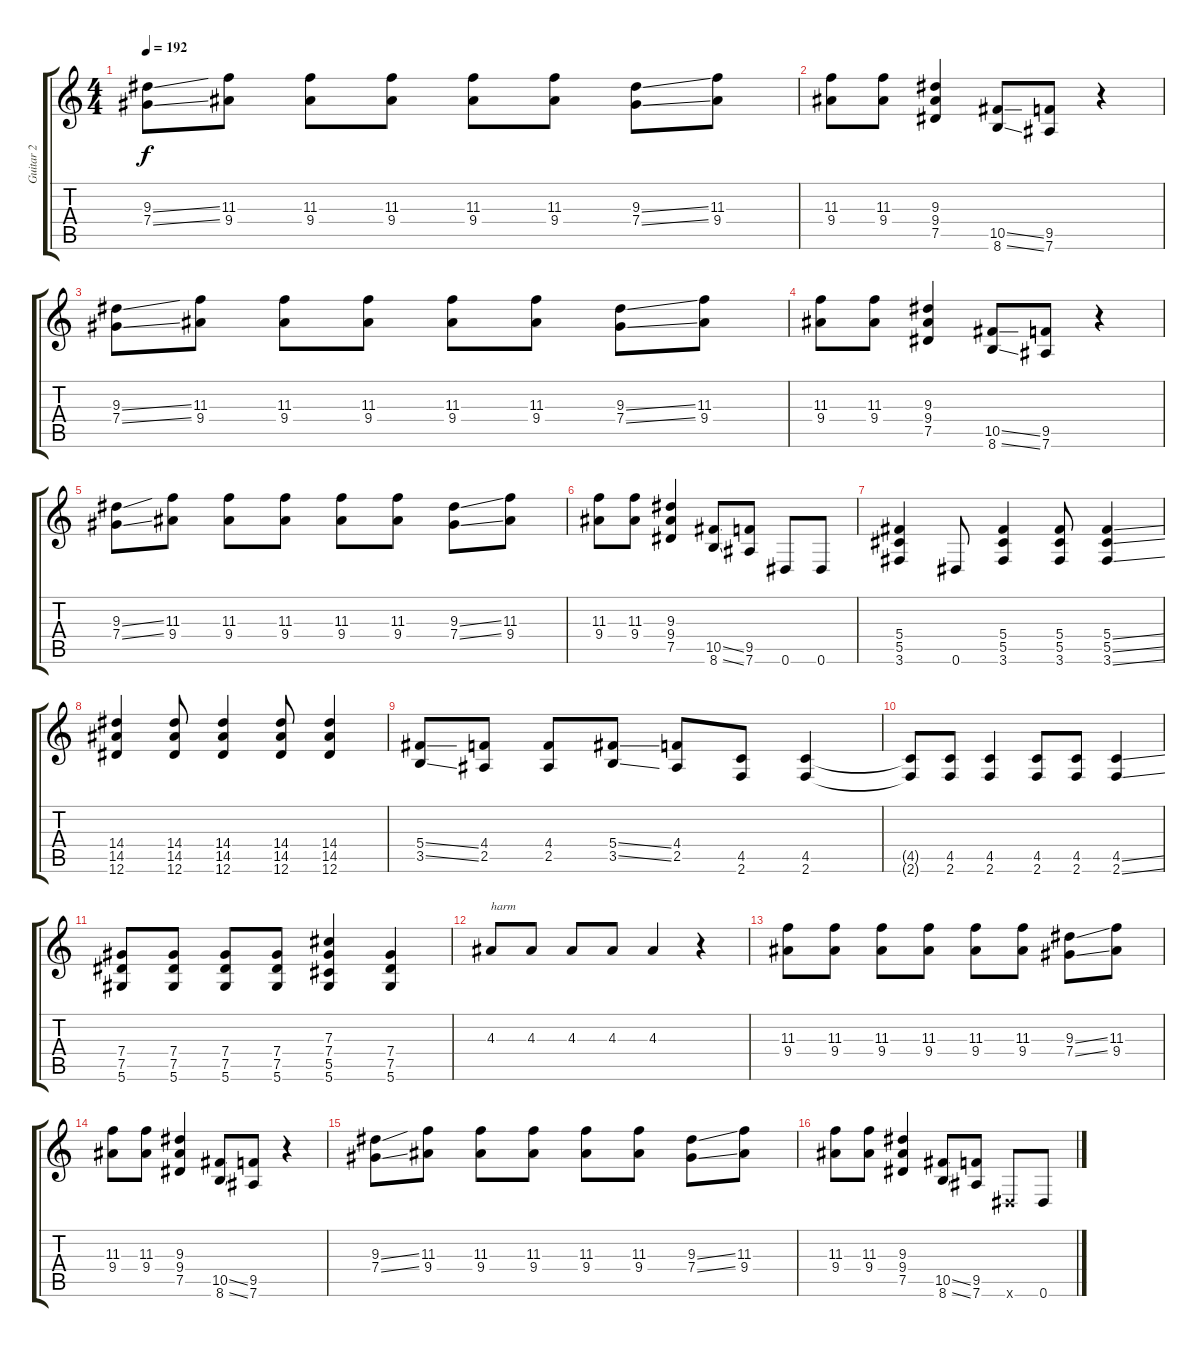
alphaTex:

\track ("Guitar 2" "Guitar 2") {instrument overdrivenguitar}
\staff {score tabs}
\tuning (Eb4 Bb3 Gb3 Db3 Ab2 Eb2) {hide}
\ts (4 4)
\tempo 192
\clef g2
\ks c
(9.3{ss} 7.4{ss}).8{dy f} (11.3 9.4).8 (11.3 9.4).8 (11.3 9.4).8 (11.3 9.4).8 (11.3 9.4).8 (9.3{ss} 7.4{ss}).8 (11.3 9.4).8 |
(11.3 9.4).8 (11.3 9.4).8 (9.3 9.4 7.5).4 (10.5{ss} 8.6{ss}).8 (9.5 7.6).8 r.4 |
(9.3{ss} 7.4{ss}).8 (11.3 9.4).8 (11.3 9.4).8 (11.3 9.4).8 (11.3 9.4).8 (11.3 9.4).8 (9.3{ss} 7.4{ss}).8 (11.3 9.4).8 |
(11.3 9.4).8 (11.3 9.4).8 (9.3 9.4 7.5).4 (10.5{ss} 8.6{ss}).8 (9.5 7.6).8 r.4 |
(9.3{ss} 7.4{ss}).8 (11.3 9.4).8 (11.3 9.4).8 (11.3 9.4).8 (11.3 9.4).8 (11.3 9.4).8 (9.3{ss} 7.4{ss}).8 (11.3 9.4).8 |
(11.3 9.4).8 (11.3 9.4).8 (9.3 9.4 7.5).4 (10.5{ss} 8.6{ss}).8 (9.5 7.6).8 0.6.8 0.6.8 |
(5.4 5.5 3.6).4 0.6.8 (5.4 5.5 3.6).4 (5.4 5.5 3.6).8 (5.4{ss} 5.5{ss} 3.6{ss}).4 |
(14.4 14.5 12.6).4 (14.4 14.5 12.6).8 (14.4 14.5 12.6).4 (14.4 14.5 12.6).8 (14.4 14.5 12.6).4 |
(5.4{ss} 3.5{ss}).8 (4.4 2.5).8 (4.4 2.5).8 (5.4{ss} 3.5{ss}).8 (4.4 2.5).8 (4.5 2.6).8 (4.5 2.6).4 |
(4.5{t} 2.6{t}).8 (4.5 2.6).8 (4.5 2.6).4 (4.5 2.6).8 (4.5 2.6).8 (4.5{ss} 2.6{ss}).4 |
(7.4 7.5 5.6).8 (7.4 7.5 5.6).8 (7.4 7.5 5.6).8 (7.4 7.5 5.6).8 (7.3 7.4 5.5 5.6).4 (7.4 7.5 5.6).4 |
4.3.8{txt "harm" instrument guitarharmonics} 4.3.8 4.3.8 4.3.8 4.3.4 r.4{instrument overdrivenguitar} |
(11.3 9.4).8 (11.3 9.4).8 (11.3 9.4).8 (11.3 9.4).8 (11.3 9.4).8 (11.3 9.4).8 (9.3{ss} 7.4{ss}).8 (11.3 9.4).8 |
(11.3 9.4).8 (11.3 9.4).8 (9.3 9.4 7.5).4 (10.5{ss} 8.6{ss}).8 (9.5 7.6).8 r.4 |
(9.3{ss} 7.4{ss}).8 (11.3 9.4).8 (11.3 9.4).8 (11.3 9.4).8 (11.3 9.4).8 (11.3 9.4).8 (9.3{ss} 7.4{ss}).8 (11.3 9.4).8 |
(11.3 9.4).8 (11.3 9.4).8 (9.3 9.4 7.5).4 (10.5{ss} 8.6{ss}).8 (9.5 7.6).8 0.6{x}.8 0.6.8
